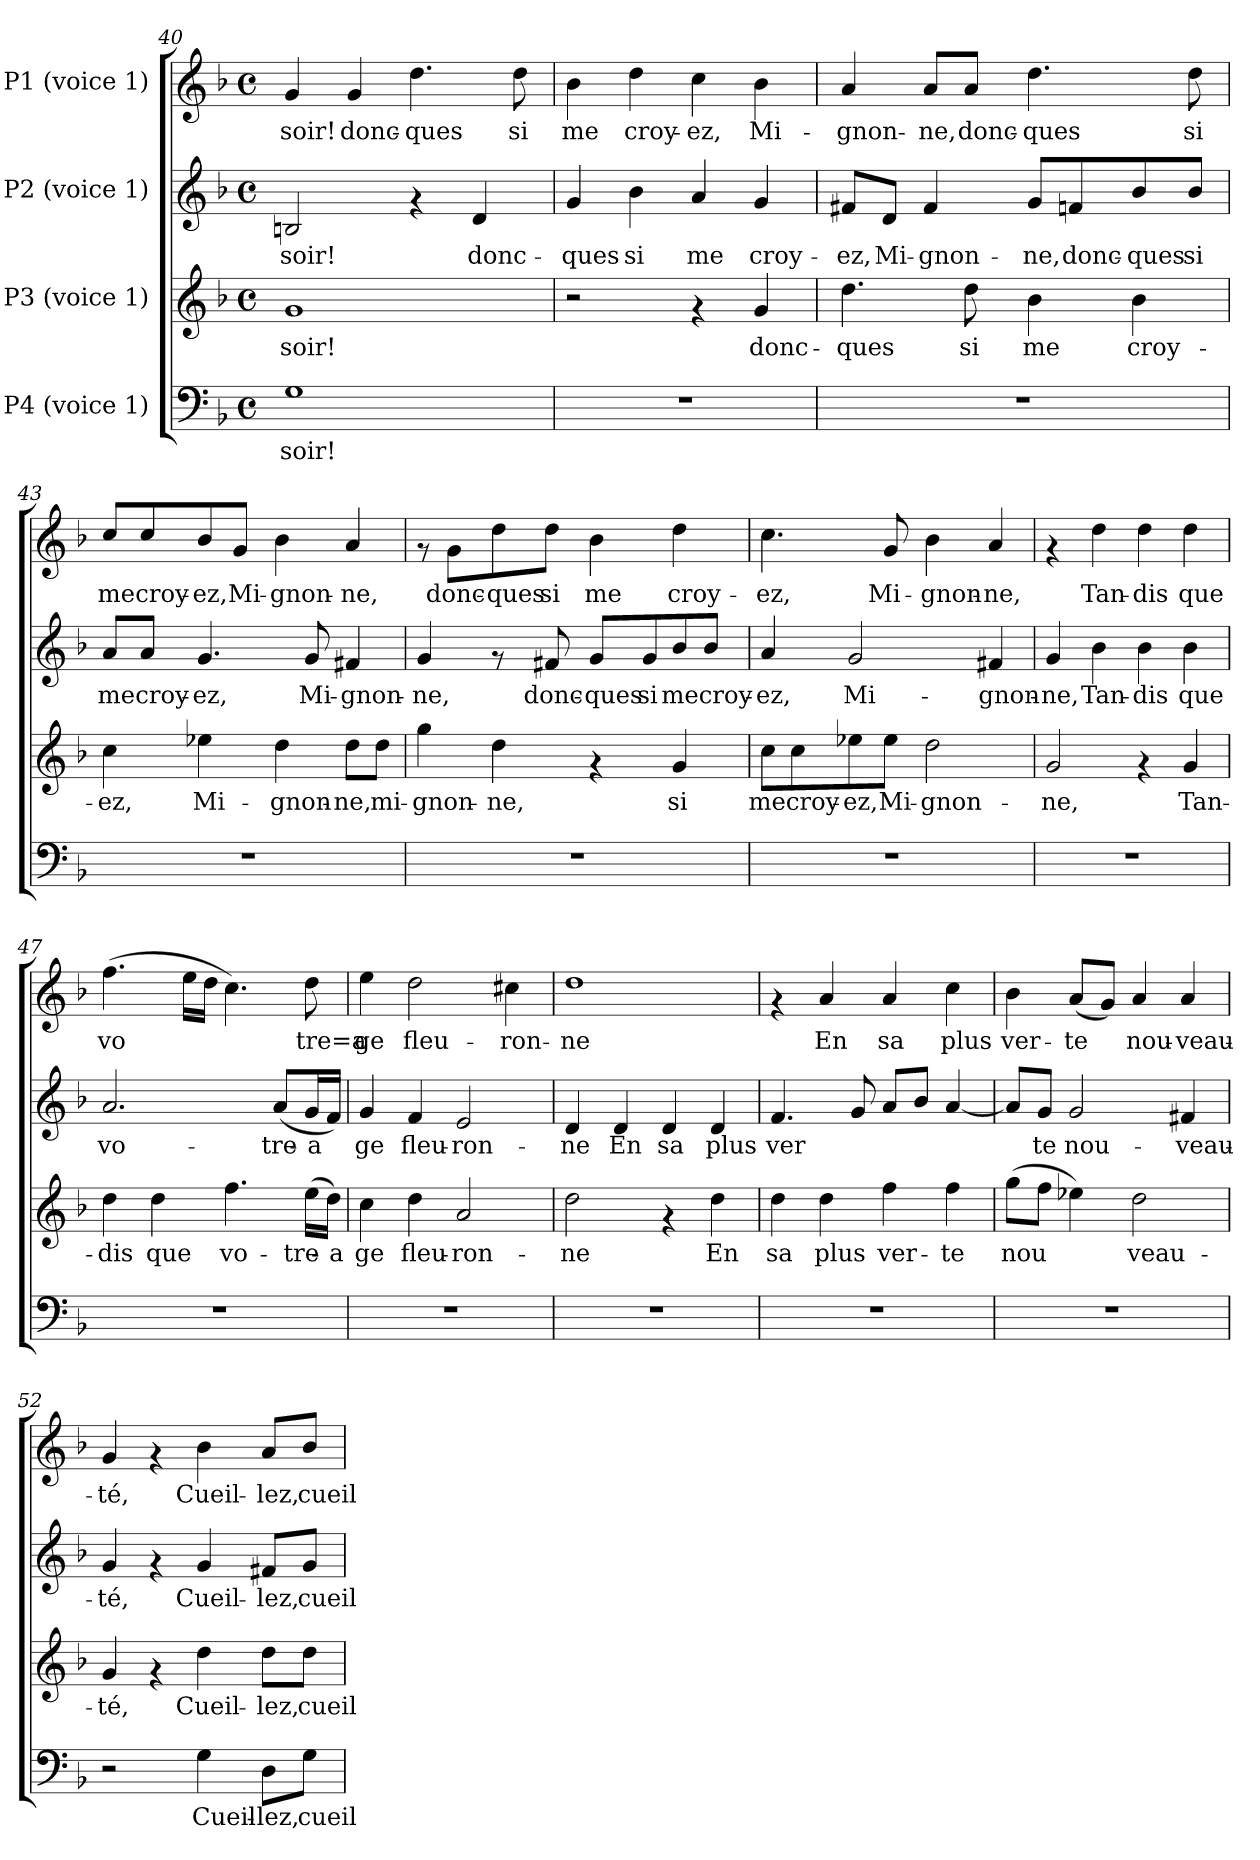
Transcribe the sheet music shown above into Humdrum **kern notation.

**kern	**text	**kern	**text	**kern	**text	**kern	**text
*part4	*part4	*part3	*part3	*part2	*part2	*part1	*part1
*staff4	*staff4	*staff3	*staff3	*staff2	*staff2	*staff1	*staff1
*I"P4 (voice 1)	*	*I"P3 (voice 1)	*	*I"P2 (voice 1)	*	*I"P1 (voice 1)	*
*clefF4	*	*clefG2	*	*clefG2	*	*clefG2	*
*k[b-]	*	*k[b-]	*	*k[b-]	*	*k[b-]	*
*F:	*	*F:	*	*F:	*	*F:	*
*M4/4	*	*M4/4	*	*M4/4	*	*M4/4	*
*met(c)	*	*met(c)	*	*met(c)	*	*met(c)	*
=40	=40	=40	=40	=40	=40	=40	=40
!	!LO:LY:b:cj	!	!LO:LY:b:cj	!	!LO:LY:b:cj	!	!LO:LY:b:cj
1G	soir!	1g	soir!	2Bn/	soir!	4g/	soir!
!	!	!	!	!	!	!	!LO:LY:b:cj
.	.	.	.	.	.	4g/	donc-
!	!	!	!	!	!	!	!LO:LY:b:cj
.	.	.	.	4rf	.	4.dd\	-ques
!	!	!	!	!	!LO:LY:b:cj	!	!
.	.	.	.	4d/	donc-	.	.
!	!	!	!	!	!	!	!LO:LY:b:cj
.	.	.	.	.	.	8dd\	si
=41	=41	=41	=41	=41	=41	=41	=41
!	!	!	!	!	!LO:LY:b:cj	!	!LO:LY:b:cj
1r	.	2r	.	4g/	-ques	4b-\	me
!	!	!	!	!	!LO:LY:b:cj	!	!LO:LY:b:cj
.	.	.	.	4b-\	si	4dd\	croy-
!	!	!	!	!	!LO:LY:b:cj	!	!LO:LY:b:cj
.	.	4rf	.	4a/	me	4cc\	-ez,
!	!	!	!LO:LY:b:cj	!	!LO:LY:b:cj	!	!LO:LY:b:cj
.	.	4g/	donc-	4g/	croy-	4b-\	Mi-
=42	=42	=42	=42	=42	=42	=42	=42
!	!	!	!LO:LY:b:cj	!	!LO:LY:b:cj	!	!LO:LY:b:cj
1r	.	4.dd\	-ques	8f#X/L	-ez,	4a/	-gnon-
!	!	!	!	!	!LO:LY:b:cj	!	!
.	.	.	.	8d/J	Mi-	.	.
!	!	!	!	!	!LO:LY:b:cj	!	!LO:LY:b:cj
.	.	.	.	4f#/	-gnon-	8a/L	-ne,
!	!	!	!LO:LY:b:cj	!	!	!	!LO:LY:b:cj
.	.	8dd\	si	.	.	8a/J	donc-
!	!	!	!LO:LY:b:cj	!	!LO:LY:b:cj	!	!LO:LY:b:cj
.	.	4b-\	me	8g/L	-ne,	4.dd\	-ques
!	!	!	!	!	!LO:LY:b:cj	!	!
.	.	.	.	8fn/	donc-	.	.
!	!	!	!LO:LY:b:cj	!	!LO:LY:b:cj	!	!
.	.	4b-\	croy-	8b-/	-ques	.	.
!	!	!	!	!	!LO:LY:b:cj	!	!LO:LY:b:cj
.	.	.	.	8b-/J	si	8dd\	si
!!LO:LB:g=z
=43	=43	=43	=43	=43	=43	=43	=43
!	!	!	!LO:LY:b:cj	!	!LO:LY:b:cj	!	!LO:LY:b:cj
1r	.	4cc\	-ez,	8a/L	me	8cc/L	me
!	!	!	!	!	!LO:LY:b:cj	!	!LO:LY:b:cj
.	.	.	.	8a/J	croy-	8cc/	croy-
!	!	!	!LO:LY:b:cj	!	!LO:LY:b:cj	!	!LO:LY:b:cj
.	.	4ee-X\	Mi-	4.g/	-ez,	8b-/	-ez,
!	!	!	!	!	!	!	!LO:LY:b:cj
.	.	.	.	.	.	8g/J	Mi-
!	!	!	!LO:LY:b:cj	!	!	!	!LO:LY:b:cj
.	.	4dd\	-gnon-	.	.	4b-\	-gnon-
!	!	!	!	!	!LO:LY:b:cj	!	!
.	.	.	.	8g/	Mi-	.	.
!	!	!	!LO:LY:b:cj	!	!LO:LY:b:cj	!	!LO:LY:b:cj
.	.	8dd\L	-ne,	4f#X/	-gnon-	4a/	-ne,
!	!	!	!LO:LY:b:cj	!	!	!	!
.	.	8dd\J	mi-	.	.	.	.
=44	=44	=44	=44	=44	=44	=44	=44
!	!	!	!LO:LY:b:cj	!	!LO:LY:b:cj	!	!
1r	.	4gg\	-gnon-	4g/	-ne,	8rf	.
!	!	!	!	!	!	!	!LO:LY:b:cj
.	.	.	.	.	.	8g\L	donc-
!	!	!	!LO:LY:b:cj	!	!	!	!LO:LY:b:cj
.	.	4dd\	-ne,	8rf	.	8dd\	-ques
!	!	!	!	!	!LO:LY:b:cj	!	!LO:LY:b:cj
.	.	.	.	8f#X/	donc-	8dd\J	si
!	!	!	!	!	!LO:LY:b:cj	!	!LO:LY:b:cj
.	.	4rf	.	8g/L	-ques	4b-\	me
!	!	!	!	!	!LO:LY:b:cj	!	!
.	.	.	.	8g/	si	.	.
!	!	!	!LO:LY:b:cj	!	!LO:LY:b:cj	!	!LO:LY:b:cj
.	.	4g/	si	8b-/	me	4dd\	croy-
!	!	!	!	!	!LO:LY:b:cj	!	!
.	.	.	.	8b-/J	croy-	.	.
=45	=45	=45	=45	=45	=45	=45	=45
!	!	!	!LO:LY:b:cj	!	!LO:LY:b:cj	!	!LO:LY:b:cj
1r	.	8cc\L	me	4a/	-ez,	4.cc\	-ez,
!	!	!	!LO:LY:b:cj	!	!	!	!
.	.	8cc\	croy-	.	.	.	.
!	!	!	!LO:LY:b:cj	!	!LO:LY:b:cj	!	!
.	.	8ee-X\	-ez,	2g/	Mi-	.	.
!	!	!	!LO:LY:b:cj	!	!	!	!LO:LY:b:cj
.	.	8ee-\J	Mi-	.	.	8g/	Mi-
!	!	!	!LO:LY:b:cj	!	!	!	!LO:LY:b:cj
.	.	2dd\	-gnon-	.	.	4b-\	-gnon-
!	!	!	!	!	!LO:LY:b:cj	!	!LO:LY:b:cj
.	.	.	.	4f#X/	-gnon-	4a/	-ne,
!!LO:PB:g=z
=46	=46	=46	=46	=46	=46	=46	=46
!	!	!	!LO:LY:b:cj	!	!LO:LY:b:cj	!	!
1r	.	2g/	-ne,	4g/	-ne,	4rf	.
!	!	!	!	!	!LO:LY:b:cj	!	!LO:LY:b:cj
.	.	.	.	4b-\	Tan-	4dd\	Tan-
!	!	!	!	!	!LO:LY:b:cj	!	!LO:LY:b:cj
.	.	4rf	.	4b-\	-dis	4dd\	-dis
!	!	!	!LO:LY:b:cj	!	!LO:LY:b:cj	!	!LO:LY:b:cj
.	.	4g/	Tan-	4b-\	que	4dd\	que
=47	=47	=47	=47	=47	=47	=47	=47
!	!	!	!LO:LY:b:cj	!	!LO:LY:b:cj	!	!LO:LY:b:cj
1r	.	4dd\	-dis	2.a/	vo-	(>4.ff\	vo-
!	!	!	!LO:LY:b:cj	!	!	!	!
.	.	4dd\	que	.	.	.	.
!	!	!	!	!	!	!	!LO:LY:b:cj
.	.	.	.	.	.	16ee\L	-
!	!	!	!	!	!	!	!LO:LY:b:cj
.	.	.	.	.	.	16dd\J	.
!	!	!	!LO:LY:b:cj	!	!	!	!LO:LY:b:cj
.	.	4.ff\	vo-	.	.	4.cc\)	.
!	!	!	!	!	!LO:LY:b:cj	!	!
.	.	.	.	(<8a/L	-tre-	.	.
!	!	!	!LO:LY:b:cj	!	!LO:LY:b:cj	!	!LO:LY:b:cj
.	.	(>16ee\L	-tre-	16g/	-a	8dd\	tre=a
!	!	!	!LO:LY:b:cj	!	!LO:LY:b:cj	!	!
.	.	16dd\J)	-a	16f/J)	.	.	.
=48	=48	=48	=48	=48	=48	=48	=48
!	!	!	!LO:LY:b:cj	!	!LO:LY:b:cj	!	!LO:LY:b:cj
1r	.	4cc\	ge	4g/	ge	4ee\	ge
!	!	!	!LO:LY:b:cj	!	!LO:LY:b:cj	!	!LO:LY:b:cj
.	.	4dd\	fleu-	4f/	fleu-	2dd\	fleu-
!	!	!	!LO:LY:b:cj	!	!LO:LY:b:cj	!	!
.	.	2a/	-ron-	2e/	-ron-	.	.
!	!	!	!	!	!	!	!LO:LY:b:cj
.	.	.	.	.	.	4cc#X\	-ron-
=49	=49	=49	=49	=49	=49	=49	=49
!	!	!	!LO:LY:b:cj	!	!LO:LY:b:cj	!	!LO:LY:b:cj
1r	.	2dd\	-ne	4d/	-ne	1dd	-ne
!	!	!	!	!	!LO:LY:b:cj	!	!
.	.	.	.	4d/	En	.	.
!	!	!	!	!	!LO:LY:b:cj	!	!
.	.	4rf	.	4d/	sa	.	.
!	!	!	!LO:LY:b:cj	!	!LO:LY:b:cj	!	!
.	.	4dd\	En	4d/	plus	.	.
!!LO:LB:g=z
=50	=50	=50	=50	=50	=50	=50	=50
!	!	!	!LO:LY:b:cj	!	!LO:LY:b:cj	!	!
1r	.	4dd\	sa	4.f/	ver-	4rf	.
!	!	!	!LO:LY:b:cj	!	!	!	!LO:LY:b:cj
.	.	4dd\	plus	.	.	4a/	En
!	!	!	!	!	!LO:LY:b:cj	!	!
.	.	.	.	8g/	--	.	.
!	!	!	!LO:LY:b:cj	!	!LO:LY:b:cj	!	!LO:LY:b:cj
.	.	4ff\	ver-	8a/L	--	4a/	sa
!	!	!	!	!	!LO:LY:b:cj	!	!
.	.	.	.	8b-/J	--	.	.
!	!	!	!LO:LY:b:cj	!	!LO:LY:b:cj	!	!LO:LY:b:cj
.	.	4ff\	-te	[<4a/	--	4cc\	plus
=51	=51	=51	=51	=51	=51	=51	=51
!	!	!	!LO:LY:b:cj	!	!LO:LY:b:cj	!	!LO:LY:b:cj
1r	.	(>8gg\L	nou-	8a/L]	-	4b-\	ver-
!	!	!	!LO:LY:b:cj	!	!LO:LY:b:cj	!	!
.	.	8ff\J	-	8g/J	te	.	.
!	!	!	!LO:LY:b:cj	!	!LO:LY:b:cj	!	!LO:LY:b:cj
.	.	4ee-X\)	.	2g/	nou-	(<8a/L	-te
!	!	!	!	!	!	!	!LO:LY:b:cj
.	.	.	.	.	.	8g/J)	.
!	!	!	!LO:LY:b:cj	!	!	!	!LO:LY:b:cj
.	.	2dd\	veau-	.	.	4a/	nou-
!	!	!	!	!	!LO:LY:b:cj	!	!LO:LY:b:cj
.	.	.	.	4f#X/	-veau-	4a/	-veau-
=52	=52	=52	=52	=52	=52	=52	=52
!	!	!	!LO:LY:b:cj	!	!LO:LY:b:cj	!	!LO:LY:b:cj
2r	.	4g/	-té,	4g/	-té,	4g/	-té,
.	.	4rf	.	4rf	.	4rf	.
!	!LO:LY:b:cj	!	!LO:LY:b:cj	!	!LO:LY:b:cj	!	!LO:LY:b:cj
4G\	Cueil-	4dd\	Cueil-	4g/	Cueil-	4b-\	Cueil-
!	!LO:LY:b:cj	!	!LO:LY:b:cj	!	!LO:LY:b:cj	!	!LO:LY:b:cj
8D\L	-lez,	8dd\L	-lez,	8f#X/L	-lez,	8a/L	-lez,
!	!LO:LY:b:cj	!	!LO:LY:b:cj	!	!LO:LY:b:cj	!	!LO:LY:b:cj
8G\J	cueil-	8dd\J	cueil-	8g/J	cueil-	8b-/J	cueil-
=	=	=	=	=	=	=	=
*-	*-	*-	*-	*-	*-	*-	*-
